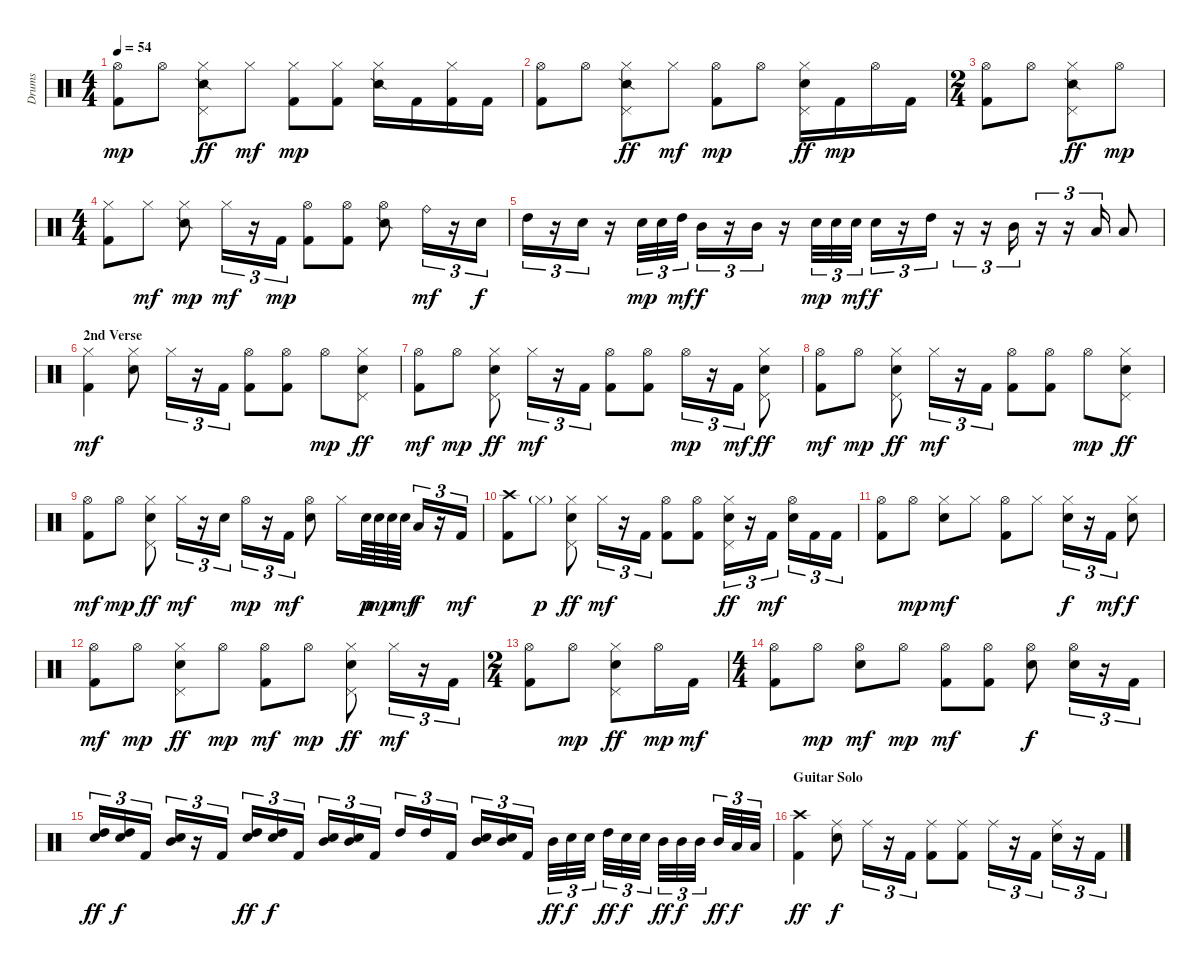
\track ("Drums" "Drums") {instrument percussion}
\staff {score}
\articulation defaults
\ts (4 4)
\tempo 54
\clef neutral
\ks c
("Hi-Hat (open)" "Kick (hit) 2").8{dy mp} "Hi-Hat (open)".8 ("Hi-Hat (closed)" "Snare (side stick) 2" "Pedal Hi-Hat (hit)").8{dy ff} "Hi-Hat (closed)".8{dy mf} ("Hi-Hat (closed)" "Kick (hit) 2").8{dy mp} ("Hi-Hat (closed)" "Kick (hit) 2").8 ("Hi-Hat (closed)" "Snare (side stick) 2").16 "Kick (hit) 2".16 ("Hi-Hat (closed)" "Kick (hit) 2").16 "Kick (hit) 2".16 |
("Hi-Hat (open)" "Kick (hit) 2").8 "Hi-Hat (open)".8 ("Hi-Hat (closed)" "Snare (side stick) 2" "Pedal Hi-Hat (hit)").8{dy ff} "Hi-Hat (closed)".8{dy mf} ("Hi-Hat (open)" "Kick (hit) 2").8{dy mp} "Hi-Hat (open)".8 ("Hi-Hat (closed)" "Electric Snare (hit)" "Pedal Hi-Hat (hit)").16{dy ff} "Kick (hit) 2".16{dy mp} "Hi-Hat (open)".16 "Kick (hit) 2".16 |
\ts (2 4)
("Hi-Hat (open)" "Kick (hit) 2").8 "Hi-Hat (open)".8 ("Hi-Hat (closed)" "Snare (side stick) 2" "Pedal Hi-Hat (hit)").8{dy ff} "Hi-Hat (open)".8{dy mp} |
\ts (4 4)
("Hi-Hat (closed)" "Kick (hit) 2").8 "Hi-Hat (closed)".8{dy mf} ("Hi-Hat (closed)" "Snare (side stick) 2").8{dy mp} "Hi-Hat (closed)".16{tu (3 2) dy mf} r.16{tu (3 2)} "Kick (hit) 2".16{tu (3 2) dy mp} ("Hi-Hat (open)" "Kick (hit) 2").8 ("Hi-Hat (open)" "Kick (hit) 2").8 ("Hi-Hat (open)" "Snare (side stick) 2").8 "Ride (bell)".16{tu (3 2) dy mf} r.16{tu (3 2)} "Electric Snare (hit)".16{tu (3 2) dy f} |
"High Tom (hit)".16{tu (3 2)} r.16{tu (3 2)} "Electric Snare (hit)".16{tu (3 2)} r.16 "Electric Snare (hit)".32{tu (3 2) dy mp} "Electric Snare (hit)".32{tu (3 2)} "High Tom (hit)".32{tu (3 2) dy mf} "Mid Tom (hit)".16{tu (3 2) dy f} r.16{tu (3 2)} "Mid Tom (hit)".16{tu (3 2)} r.16 "Electric Snare (hit)".32{tu (3 2) dy mp} "Electric Snare (hit)".32{tu (3 2)} "Electric Snare (hit)".32{tu (3 2) dy mf} "Electric Snare (hit)".16{tu (3 2) dy f} r.16{tu (3 2)} "High Tom (hit)".16{tu (3 2)} r.16{tu (3 2)} r.16{tu (3 2)} "Mid Tom (hit)".16{tu (3 2)} r.16{tu (3 2)} r.16{tu (3 2)} "Low Tom (hit)".16{tu (3 2)} "Low Tom (hit)".8 |
\section ("" "2nd Verse")
("Hi-Hat (closed)" "Kick (hit) 2").4{dy mf} ("Hi-Hat (closed)" "Electric Snare (hit)").8 "Hi-Hat (closed)".16{tu (3 2)} r.16{tu (3 2)} "Kick (hit) 2".16{tu (3 2)} ("Hi-Hat (open)" "Kick (hit) 2").8 ("Hi-Hat (open)" "Kick (hit) 2").8 "Hi-Hat (open)".8{dy mp} ("Hi-Hat (closed)" "Electric Snare (hit)" "Pedal Hi-Hat (hit)").8{dy ff} |
("Hi-Hat (open)" "Kick (hit) 2").8{dy mf} "Hi-Hat (open)".8{dy mp} ("Hi-Hat (closed)" "Electric Snare (hit)" "Pedal Hi-Hat (hit)").8{dy ff} "Hi-Hat (closed)".16{tu (3 2) dy mf} r.16{tu (3 2)} "Kick (hit) 2".16{tu (3 2)} ("Hi-Hat (open)" "Kick (hit) 2").8 ("Hi-Hat (open)" "Kick (hit) 2").8 "Hi-Hat (open)".16{tu (3 2) dy mp} r.16{tu (3 2)} "Kick (hit) 2".16{tu (3 2) dy mf} ("Hi-Hat (closed)" "Electric Snare (hit)" "Pedal Hi-Hat (hit)").8{dy ff} |
("Hi-Hat (open)" "Kick (hit) 2").8{dy mf} "Hi-Hat (open)".8{dy mp} ("Hi-Hat (closed)" "Electric Snare (hit)" "Pedal Hi-Hat (hit)").8{dy ff} "Hi-Hat (closed)".16{tu (3 2) dy mf} r.16{tu (3 2)} "Kick (hit) 2".16{tu (3 2)} ("Hi-Hat (open)" "Kick (hit) 2").8 ("Hi-Hat (open)" "Kick (hit) 2").8 "Hi-Hat (open)".8{dy mp} ("Hi-Hat (closed)" "Electric Snare (hit)" "Pedal Hi-Hat (hit)").8{dy ff} |
("Hi-Hat (open)" "Kick (hit) 2").8{dy mf} "Hi-Hat (open)".8{dy mp} ("Hi-Hat (closed)" "Electric Snare (hit)" "Pedal Hi-Hat (hit)").8{dy ff} "Hi-Hat (closed)".16{tu (3 2) dy mf} r.16{tu (3 2)} "Electric Snare (hit)".16{tu (3 2)} "Hi-Hat (open)".16{tu (3 2) dy mp} r.16{tu (3 2)} "Kick (hit) 2".16{tu (3 2) dy mf} ("Hi-Hat (open)" "Electric Snare (hit)").8 "Hi-Hat (closed)".16 "Electric Snare (hit)".64{dy p} "Electric Snare (hit)".64{dy mp} "Electric Snare (hit)".64 "Electric Snare (hit)".64{dy mf} "Low Tom (hit)".16{tu (3 2) dy f} r.16{tu (3 2)} "Kick (hit) 2".16{tu (3 2) dy mf} |
("Crash high (hit)" "Kick (hit) 2").8 "Hi-Hat (closed)"{g}.8{dy p} ("Hi-Hat (closed)" "Electric Snare (hit)" "Pedal Hi-Hat (hit)").8{dy ff} "Hi-Hat (closed)".16{tu (3 2) dy mf} r.16{tu (3 2)} "Kick (hit) 2".16{tu (3 2)} ("Hi-Hat (open)" "Kick (hit) 2").8 ("Hi-Hat (open)" "Kick (hit) 2").8 ("Hi-Hat (closed)" "Electric Snare (hit)" "Pedal Hi-Hat (hit)").16{tu (3 2) dy ff} r.16{tu (3 2)} "Kick (hit) 2".16{tu (3 2) dy mf} ("Hi-Hat (open)" "Electric Snare (hit)").16{tu (3 2)} "Kick (hit) 2".16{tu (3 2)} "Kick (hit) 2".16{tu (3 2)} |
("Hi-Hat (open)" "Kick (hit) 2").8 "Hi-Hat (open)".8{dy mp} ("Hi-Hat (closed)" "Electric Snare (hit)").8{dy mf} "Hi-Hat (closed)".8 ("Hi-Hat (open)" "Kick (hit) 2").8 "Hi-Hat (closed)".8 ("Hi-Hat (closed)" "Electric Snare (hit)").16{tu (3 2) dy f} r.16{tu (3 2)} "Kick (hit) 2".16{tu (3 2) dy mf} ("Hi-Hat (closed)" "Electric Snare (hit)").8{dy f} |
("Hi-Hat (open)" "Kick (hit) 2").8{dy mf} "Hi-Hat (open)".8{dy mp} ("Hi-Hat (closed)" "Electric Snare (hit)" "Pedal Hi-Hat (hit)").8{dy ff} "Hi-Hat (open)".8{dy mp} ("Hi-Hat (open)" "Kick (hit) 2").8{dy mf} "Hi-Hat (open)".8{dy mp} ("Hi-Hat (closed)" "Electric Snare (hit)" "Pedal Hi-Hat (hit)").8{dy ff} "Hi-Hat (closed)".16{tu (3 2) dy mf} r.16{tu (3 2)} "Kick (hit) 2".16{tu (3 2)} |
\ts (2 4)
("Hi-Hat (open)" "Kick (hit) 2").8 "Hi-Hat (open)".8{dy mp} ("Hi-Hat (closed)" "Electric Snare (hit)" "Pedal Hi-Hat (hit)").8{dy ff} "Hi-Hat (open)".16{dy mp} "Kick (hit) 2".16{dy mf} |
\ts (4 4)
("Hi-Hat (open)" "Kick (hit) 2").8 "Hi-Hat (open)".8{dy mp} ("Hi-Hat (open)" "Electric Snare (hit)").8{dy mf} "Hi-Hat (open)".8{dy mp} ("Hi-Hat (open)" "Kick (hit) 2").8{dy mf} ("Hi-Hat (open)" "Kick (hit) 2").8 ("Hi-Hat (open)" "Electric Snare (hit)").8{dy f} ("Hi-Hat (open)" "Electric Snare (hit)").16{tu (3 2)} r.16{tu (3 2)} "Kick (hit) 2".16{tu (3 2)} |
("High Tom (hit)" "Electric Snare (hit)").16{tu (3 2) dy ff} ("High Tom (hit)" "Electric Snare (hit)").16{tu (3 2) dy f} "Kick (hit) 2".16{tu (3 2)} ("Mid Tom (hit)" "Electric Snare (hit)").16{tu (3 2)} r.16{tu (3 2)} "Kick (hit) 2".16{tu (3 2)} ("High Tom (hit)" "Electric Snare (hit)").16{tu (3 2) dy ff} ("High Tom (hit)" "Electric Snare (hit)").16{tu (3 2) dy f} "Kick (hit) 2".16{tu (3 2)} ("Mid Tom (hit)" "Electric Snare (hit)").16{tu (3 2)} ("Mid Tom (hit)" "Electric Snare (hit)").16{tu (3 2)} "Kick (hit) 2".16{tu (3 2)} "High Tom (hit)".16{tu (3 2)} "High Tom (hit)".16{tu (3 2)} "Kick (hit) 2".16{tu (3 2)} ("Mid Tom (hit)" "Electric Snare (hit)").16{tu (3 2)} ("Mid Tom (hit)" "Electric Snare (hit)").16{tu (3 2)} "Kick (hit) 2".16{tu (3 2)} "Mid Tom (hit)".32{tu (3 2) dy ff} "Electric Snare (hit)".32{tu (3 2) dy f} "Electric Snare (hit)".32{tu (3 2)} "High Tom (hit)".32{tu (3 2) dy ff} "Electric Snare (hit)".32{tu (3 2) dy f} "Electric Snare (hit)".32{tu (3 2)} "Mid Tom (hit)".32{tu (3 2) dy ff} "Mid Tom (hit)".32{tu (3 2) dy f} "Mid Tom (hit)".32{tu (3 2)} "Mid Tom (hit)".32{tu (3 2) dy ff} "Low Tom (hit)".32{tu (3 2) dy f} "Low Tom (hit)".32{tu (3 2)} |
\section ("" "Guitar Solo")
("Crash high (hit)" "Kick (hit) 2").4{dy ff} ("Ride (middle)" "Electric Snare (hit)").8{dy f} "Ride (middle)".16{tu (3 2)} r.16{tu (3 2)} "Kick (hit) 2".16{tu (3 2)} ("Ride (middle)" "Kick (hit) 2").8 ("Ride (middle)" "Kick (hit) 2").8 "Ride (middle)".16{tu (3 2)} r.16{tu (3 2)} "Kick (hit) 2".16{tu (3 2)} ("Ride (middle)" "Electric Snare (hit)").16{tu (3 2)} r.16{tu (3 2)} "Kick (hit) 2".16{tu (3 2)}
